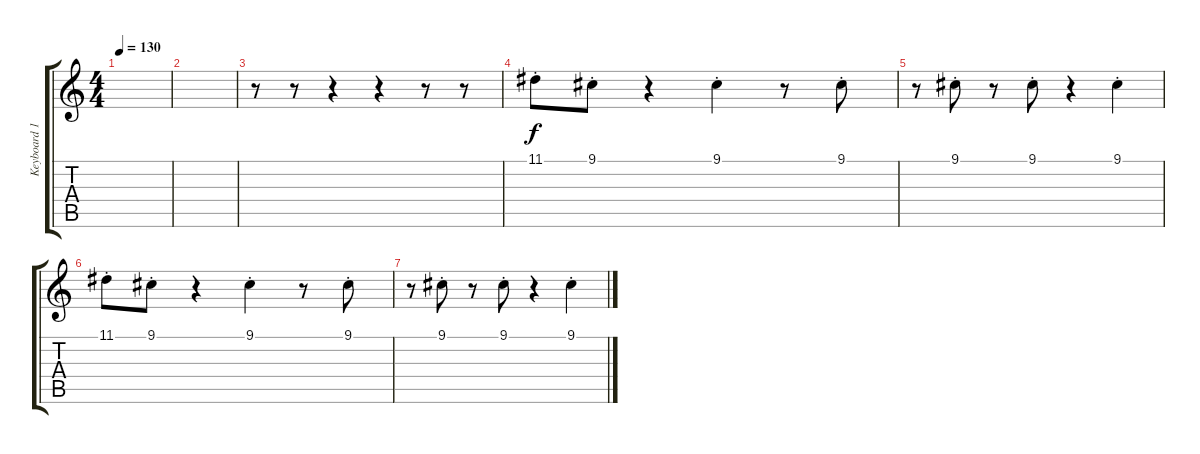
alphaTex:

\track ("Keyboard 1" "Keyboard 1") {instrument lead5charang}
\staff {score tabs}
\tuning (E4 B3 G3 D3 A2 E2) {hide}
\ts (4 4)
\tempo 130
\clef g2
\ks c
|
|
r.8 r.8 r.4 r.4 r.8 r.8 |
11.1{st}.8 9.1{st}.8 r.4 9.1{st}.4 r.8 9.1{st}.8 |
r.8 9.1{st}.8 r.8 9.1{st}.8 r.4 9.1{st}.4 |
11.1{st}.8 9.1{st}.8 r.4 9.1{st}.4 r.8 9.1{st}.8 |
r.8 9.1{st}.8 r.8 9.1{st}.8 r.4 9.1{st}.4
